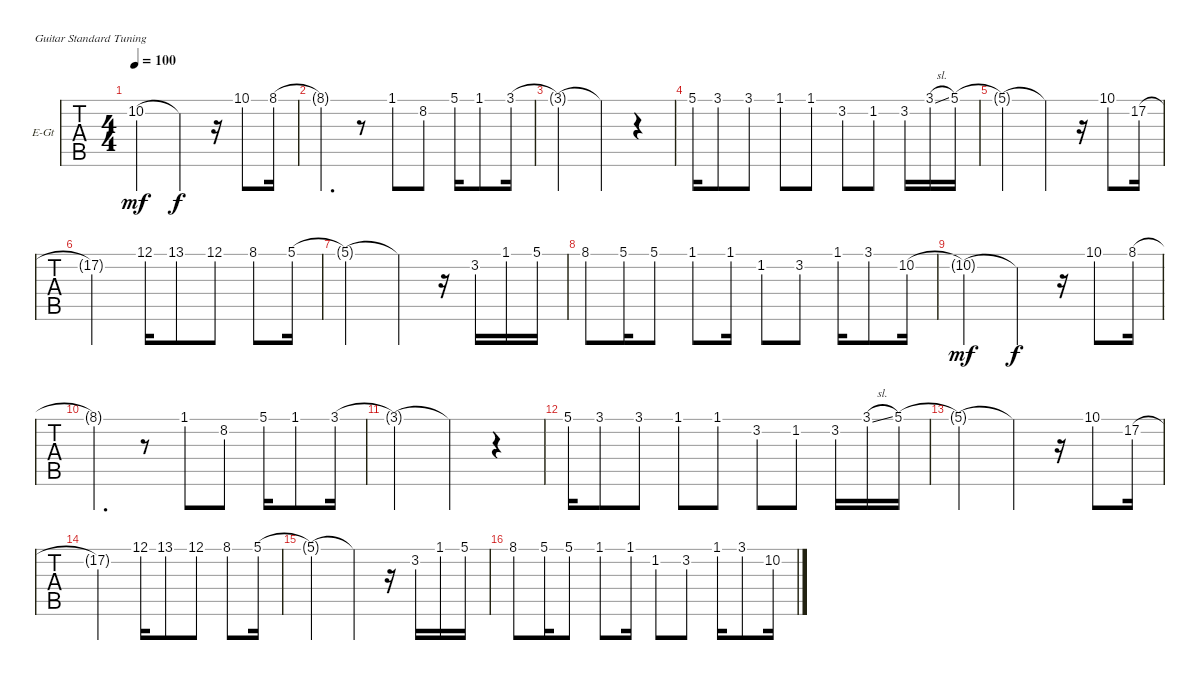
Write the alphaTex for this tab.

\bracketExtendMode groupsimilarinstruments
\firstSystemTrackNameOrientation horizontal
\otherSystemsTrackNameOrientation horizontal
\track ("Guitarra 4" "E-Gt") {instrument electricguitarjazz}
\staff {tabs}
\tuning (E4 B3 G3 D3 A2 E2)
\ts (4 4)
\tempo 100
\clef g2
\ks c
10.2{t}.2{dy mf} 10.2{t}.4{dy f} r.16 10.1.8 8.1.16 |
8.1{t}.4{d} r.8 1.1.8 8.2.8 5.1.16 1.1.8 3.1.16 |
3.1{t}.2 3.1{t}.4 r.4 |
5.1.16 3.1.8 3.1.8 1.1.8 1.1.8 3.2.8 1.2.8 3.2.16 3.1{sl}.16 5.1.16 |
5.1{t}.2 5.1{t}.4 r.16 10.1.8 17.2.16 |
17.2{t}.2 12.1.16 13.1.8 12.1.8 8.1.8 5.1.16 |
5.1{t}.2 5.1{t}.4 r.16 3.2.16 1.1.16 5.1.16 |
8.1.8 5.1.16 5.1.8 1.1.8 1.1.16 1.2.8 3.2.8 1.1.16 3.1.8 10.2.16 |
10.2{t}.2{dy mf} 10.2{t}.4{dy f} r.16 10.1.8 8.1.16 |
8.1{t}.4{d} r.8 1.1.8 8.2.8 5.1.16 1.1.8 3.1.16 |
3.1{t}.2 3.1{t}.4 r.4 |
5.1.16 3.1.8 3.1.8 1.1.8 1.1.8 3.2.8 1.2.8 3.2.16 3.1{sl}.16 5.1.16 |
5.1{t}.2 5.1{t}.4 r.16 10.1.8 17.2.16 |
17.2{t}.2 12.1.16 13.1.8 12.1.8 8.1.8 5.1.16 |
5.1{t}.2 5.1{t}.4 r.16 3.2.16 1.1.16 5.1.16 |
8.1.8 5.1.16 5.1.8 1.1.8 1.1.16 1.2.8 3.2.8 1.1.16 3.1.8 10.2.16
